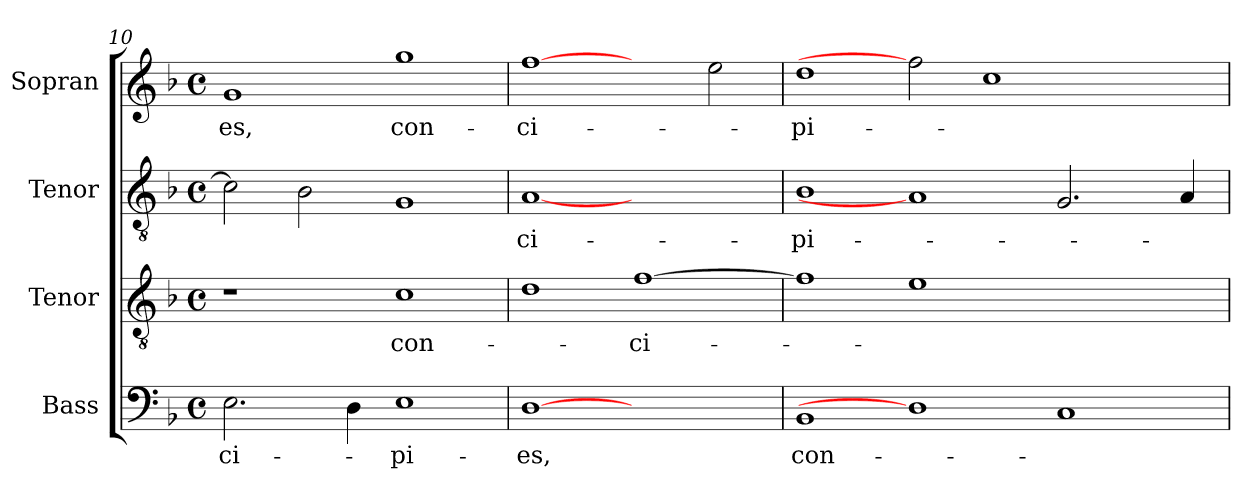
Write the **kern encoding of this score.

**kern	**text	**kern	**text	**kern	**text	**kern	**text
*part4	*part4	*part3	*part3	*part2	*part2	*part1	*part1
*staff4	*staff4	*staff3	*staff3	*staff2	*staff2	*staff1	*staff1
*I"Bass	*	*I"Tenor	*	*I"Tenor	*	*I"Sopran	*
*	*	*I'Tenor	*	*	*	*	*
*clefF4	*	*clefGv2	*	*clefGv2	*	*clefG2	*
*	*	*ITrd7c12	*	*ITrd7c12	*	*	*
*k[b-]	*	*k[b-]	*	*k[b-]	*	*k[b-]	*
*F:	*	*F:	*	*F:	*	*F:	*
*M4/4	*	*M4/4	*	*M4/4	*	*M4/4	*
*met(c)	*	*met(c)	*	*met(c)	*	*met(c)	*
=10	=10	=10	=10	=10	=10	=10	=10
!	!LO:LY:b:color=#000000	!	!	!	!	!	!
!	!	!	!	!	!	!	!LO:LY:b:color=#000000
2.Ei\	-ci-	1r	.	2Ci\]	.	1gi	-es,
.	.	.	.	2BB-i\	.	.	.
4Di\	.	.	.	.	.	.	.
!	!LO:LY:b:color=#000000	!	!	!	!	!	!
!	!	!	!LO:LY:b:color=#000000	!	!	!	!
!	!	!	!	!	!	!	!LO:LY:b:color=#000000
1Ei	-pi-	1Ci	con-	1GGi	.	1ggi	con-
=11	=11	=11	=11	=11	=11	=11	=11
!	!LO:LY:b:color=#000000	!	!	!	!	!	!
!	!	!	!	!	!LO:LY:b:color=#000000	!	!
!	!	!	!	!	!	!	!LO:LY:b:color=#000000
[1Di	-es,	1Di	.	[1AAi	-ci-	[1ffi	-ci-
!	!	!	!LO:LY:b:color=#000000	!	!	!	!
1ryy	.	[>1Fi	-ci-	1ryy	.	2ryy	.
.	.	.	.	.	.	2eei\	.
=12	=12	=12	=12	=12	=12	=12	=12
!	!LO:LY:b:color=#000000	!	!	!	!	!	!
!	!	!	!	!	!LO:LY:b:color=#000000	!	!
!	!	!	!	!	!	!	!LO:LY:b:color=#000000
1BB-i	con-	1Fi]	.	1BB-i	-pi-	1ddi	-pi-
1Di]	.	1Ei	.	1AAi]	.	2ffi]	.
.	.	.	.	.	.	1cci	.
1Ci	.	1ryy	.	2.GGi/	.	.	.
.	.	.	.	.	.	2ryy	.
.	.	.	.	4AAi/	.	.	.
=	=	=	=	=	=	=	=
*-	*-	*-	*-	*-	*-	*-	*-
